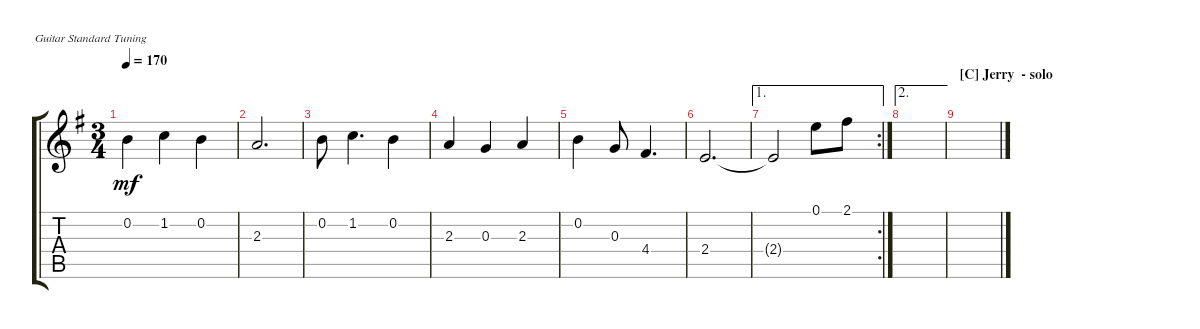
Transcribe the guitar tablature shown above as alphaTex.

\defaultSystemsLayout 4
\bracketExtendMode groupsimilarinstruments
\singleTrackTrackNamePolicy hidden
\multiTrackTrackNamePolicy hidden
\otherSystemsTrackNameOrientation horizontal
\track ("Guitar" "Guitar") {instrument acousticguitarsteel}
\staff {score tabs}
\tuning (E4 B3 G3 D3 A2 E2)
\ts (3 4)
\tempo 170
\clef g2
\ks g
0.2.4{dy mf} 1.2.4 0.2.4 |
2.3.2{d} |
0.2.8 1.2.4{d} 0.2.4 |
2.3.4 0.3.4 2.3.4 |
0.2.4 0.3.8 4.4.4{d} |
2.4.2{d} |
\ae 1
\rc 2
2.4{t}.2 0.1.8 2.1.8 |
\ae 2
|
\section ("C" "Jerry  - solo")
